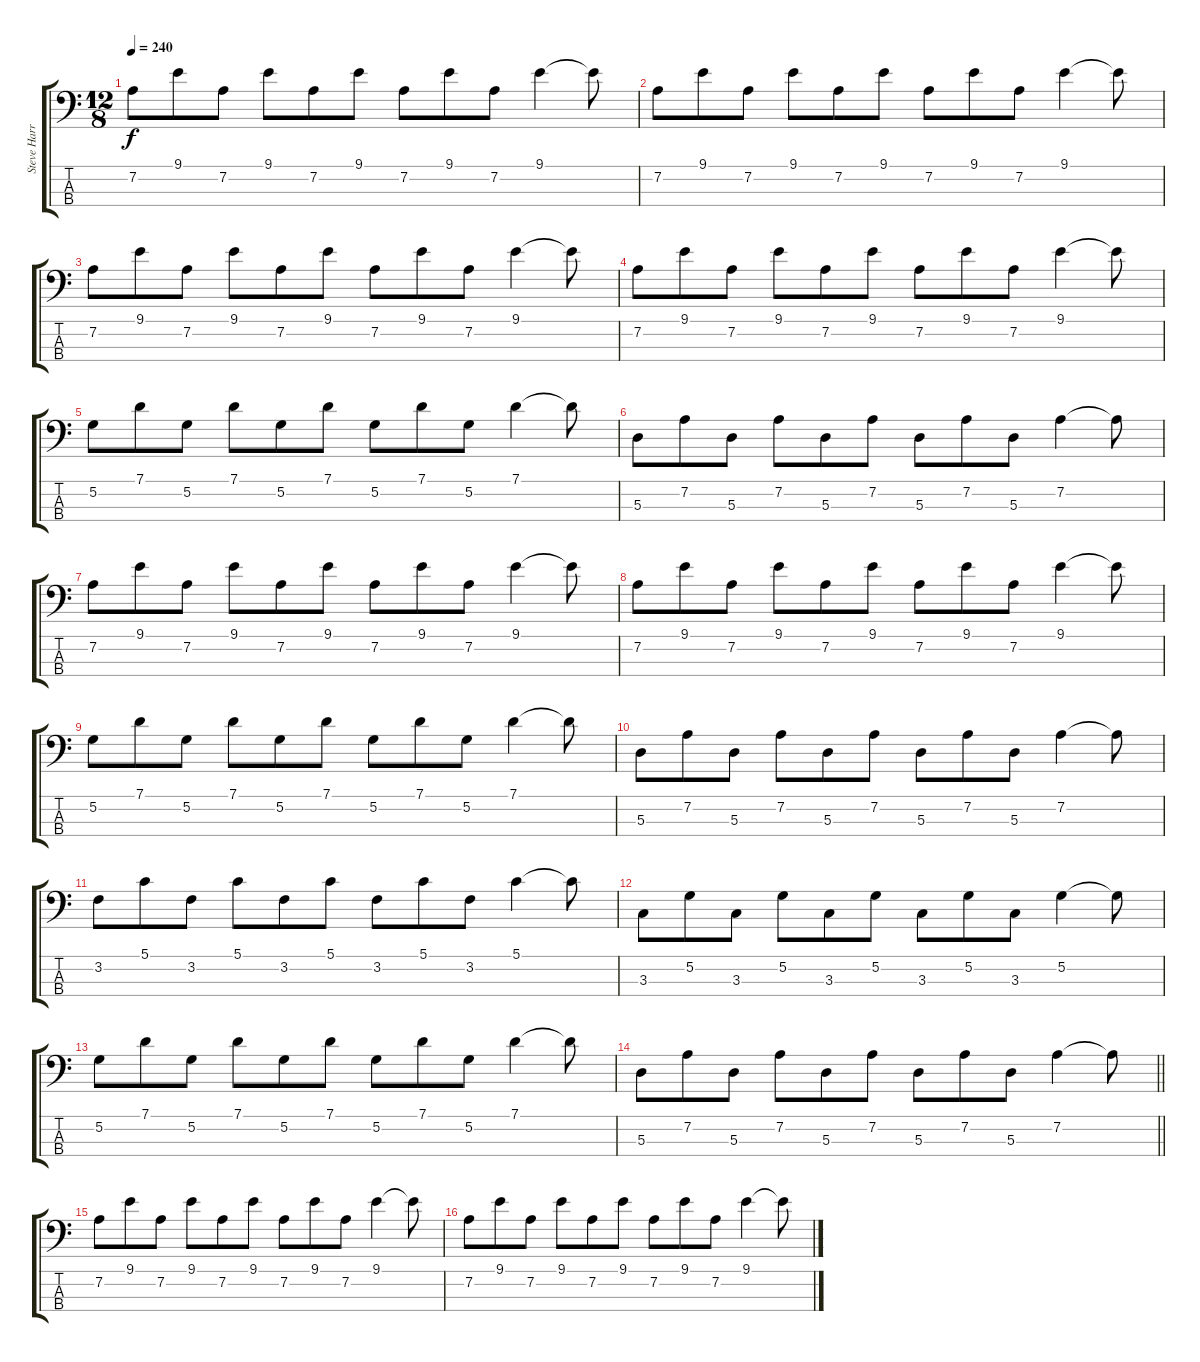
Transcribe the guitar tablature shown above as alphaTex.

\track ("Steve Harris (Acoustic Bass)" "Steve Harr") {instrument acousticbass}
\staff {score tabs}
\tuning (G2 D2 A1 E1) {hide}
\ts (12 8)
\tempo 240
\clef f4
\ks c
7.2.8{dy f} 9.1.8 7.2.8 9.1.8 7.2.8 9.1.8 7.2.8 9.1.8 7.2.8 9.1.4 9.1{t}.8 |
7.2.8 9.1.8 7.2.8 9.1.8 7.2.8 9.1.8 7.2.8 9.1.8 7.2.8 9.1.4 9.1{t}.8 |
7.2.8 9.1.8 7.2.8 9.1.8 7.2.8 9.1.8 7.2.8 9.1.8 7.2.8 9.1.4 9.1{t}.8 |
7.2.8 9.1.8 7.2.8 9.1.8 7.2.8 9.1.8 7.2.8 9.1.8 7.2.8 9.1.4 9.1{t}.8 |
5.2.8 7.1.8 5.2.8 7.1.8 5.2.8 7.1.8 5.2.8 7.1.8 5.2.8 7.1.4 7.1{t}.8 |
5.3.8 7.2.8 5.3.8 7.2.8 5.3.8 7.2.8 5.3.8 7.2.8 5.3.8 7.2.4 7.2{t}.8 |
7.2.8 9.1.8 7.2.8 9.1.8 7.2.8 9.1.8 7.2.8 9.1.8 7.2.8 9.1.4 9.1{t}.8 |
7.2.8 9.1.8 7.2.8 9.1.8 7.2.8 9.1.8 7.2.8 9.1.8 7.2.8 9.1.4 9.1{t}.8 |
5.2.8 7.1.8 5.2.8 7.1.8 5.2.8 7.1.8 5.2.8 7.1.8 5.2.8 7.1.4 7.1{t}.8 |
5.3.8 7.2.8 5.3.8 7.2.8 5.3.8 7.2.8 5.3.8 7.2.8 5.3.8 7.2.4 7.2{t}.8 |
3.2.8 5.1.8 3.2.8 5.1.8 3.2.8 5.1.8 3.2.8 5.1.8 3.2.8 5.1.4 5.1{t}.8 |
3.3.8 5.2.8 3.3.8 5.2.8 3.3.8 5.2.8 3.3.8 5.2.8 3.3.8 5.2.4 5.2{t}.8 |
5.2.8 7.1.8 5.2.8 7.1.8 5.2.8 7.1.8 5.2.8 7.1.8 5.2.8 7.1.4 7.1{t}.8 |
\barLineRight lightlight
5.3.8 7.2.8 5.3.8 7.2.8 5.3.8 7.2.8 5.3.8 7.2.8 5.3.8 7.2.4 7.2{t}.8 |
7.2.8 9.1.8 7.2.8 9.1.8 7.2.8 9.1.8 7.2.8 9.1.8 7.2.8 9.1.4 9.1{t}.8 |
7.2.8 9.1.8 7.2.8 9.1.8 7.2.8 9.1.8 7.2.8 9.1.8 7.2.8 9.1.4 9.1{t}.8
